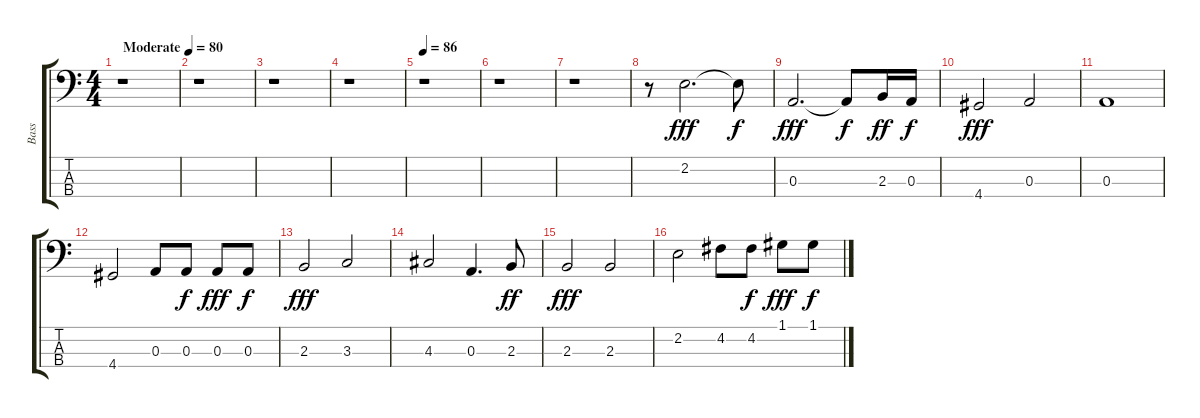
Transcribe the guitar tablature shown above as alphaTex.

\track ("Bass" "Bass") {instrument electricbassfinger}
\staff {score tabs}
\tuning (G2 D2 A1 E1) {hide}
\ts (4 4)
\tempo (80 "Moderate")
\clef f4
\ks c
r.1{dy fff instrument electricbassfinger} |
r.1 |
r.1 |
r.1 |
\tempo 86
r.1 |
r.1 |
r.1 |
r.8 2.2.2{d} 2.2{t}.8{dy f} |
0.3.2{d dy fff} 0.3{t}.8{dy f} 2.3.16{dy ff} 0.3.16{dy f} |
4.4.2{dy fff} 0.3.2 |
0.3.1 |
4.4.2 0.3.8 0.3.8{dy f} 0.3.8{dy fff} 0.3.8{dy f} |
2.3.2{dy fff} 3.3.2 |
4.3.2 0.3.4{d} 2.3.8{dy ff} |
2.3.2{dy fff} 2.3.2 |
2.2.2 4.2.8 4.2.8{dy f} 1.1.8{dy fff} 1.1.8{dy f}
